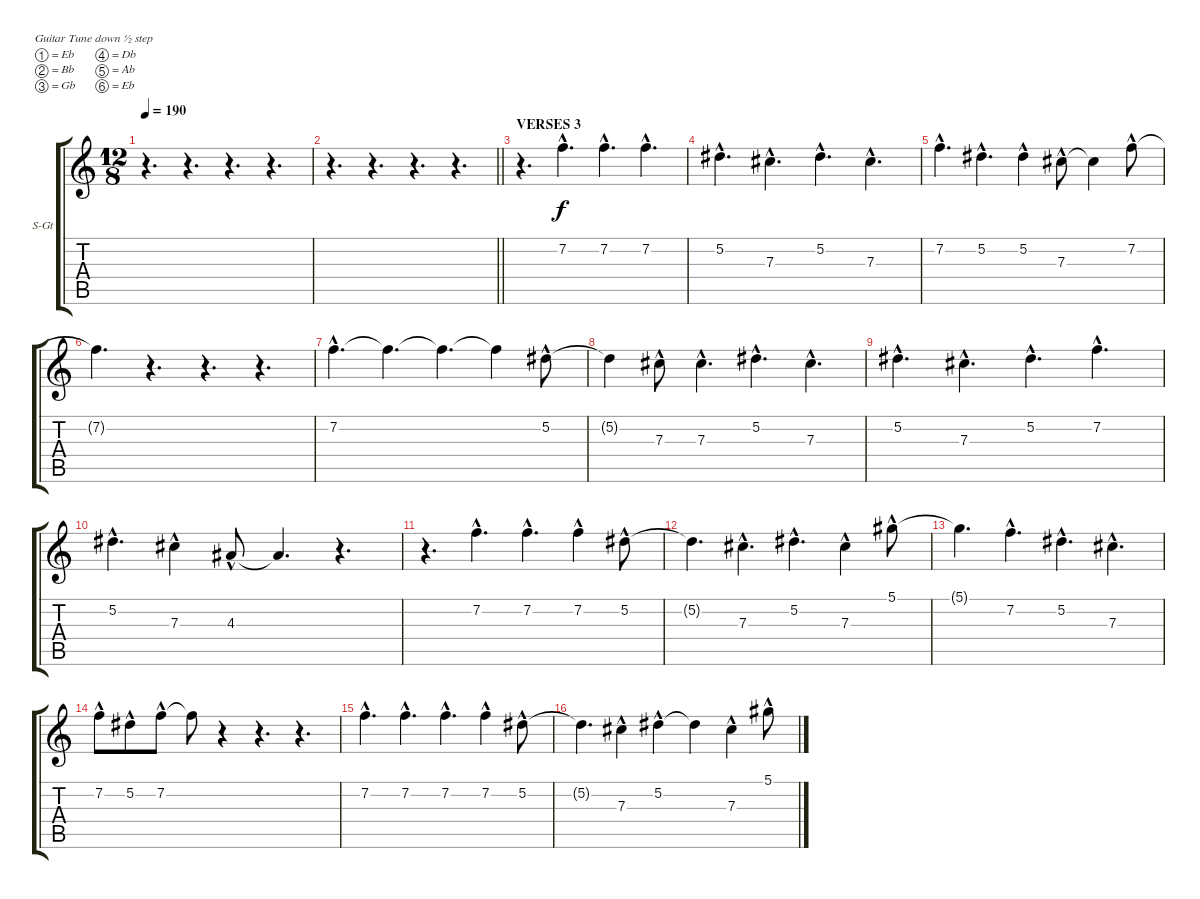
\bracketExtendMode groupsimilarinstruments
\firstSystemTrackNameOrientation horizontal
\otherSystemsTrackNameOrientation horizontal
\track ("Vocals" "S-Gt") {instrument harmonica}
\staff {score tabs}
\tuning (Eb4 Bb3 Gb3 Db3 Ab2 Eb2)
\displaytranspose 12
\ts (12 8)
\tempo 190
\clef g2
\ks aminor
r.4{d dy f} r.4{d} r.4{d} r.4{d} |
\barLineRight lightlight
r.4{d} r.4{d} r.4{d} r.4{d} |
\section ("" "VERSES 3")
r.4{d} 7.2{hac}.4{d} 7.2{hac}.4{d} 7.2{hac}.4{d} |
5.2{hac}.4{d} 7.3{hac}.4{d} 5.2{hac}.4{d} 7.3{hac}.4{d} |
7.2{hac}.4{d} 5.2{hac}.4{d} 5.2{hac}.4 7.3{hac}.8 7.3{t}.4 7.2{hac}.8 |
7.2{t}.4{d} r.4{d} r.4{d} r.4{d} |
7.2{hac}.4{d} 7.2{t}.4{d} 7.2{t}.4{d} 7.2{t}.4 5.2{hac}.8 |
5.2{t}.4 7.3{hac}.8 7.3{hac}.4{d} 5.2{hac}.4{d} 7.3{hac}.4{d} |
5.2{hac}.4{d} 7.3{hac}.4{d} 5.2{hac}.4{d} 7.2{hac}.4{d} |
5.2{hac}.4{d} 7.3{hac}.4 4.3{hac}.8 4.3{t}.4{d} r.4{d} |
r.4{d} 7.2{hac}.4{d} 7.2{hac}.4{d} 7.2{hac}.4 5.2{hac}.8 |
5.2{t}.4{d} 7.3{hac}.4{d} 5.2{hac}.4{d} 7.3{hac}.4 5.1{hac}.8 |
5.1{t}.4{d} 7.2{hac}.4{d} 5.2{hac}.4{d} 7.3{hac}.4{d} |
7.2{hac}.8 5.2{hac}.8 7.2{hac}.8 7.2{t}.8 r.4 r.4{d} r.4{d} |
7.2{hac}.4{d} 7.2{hac}.4{d} 7.2{hac}.4{d} 7.2{hac}.4 5.2{hac}.8 |
5.2{t}.4{d} 7.3{hac}.4 5.2{hac}.4 5.2{t}.4 7.3{hac}.4 5.1{hac}.8
